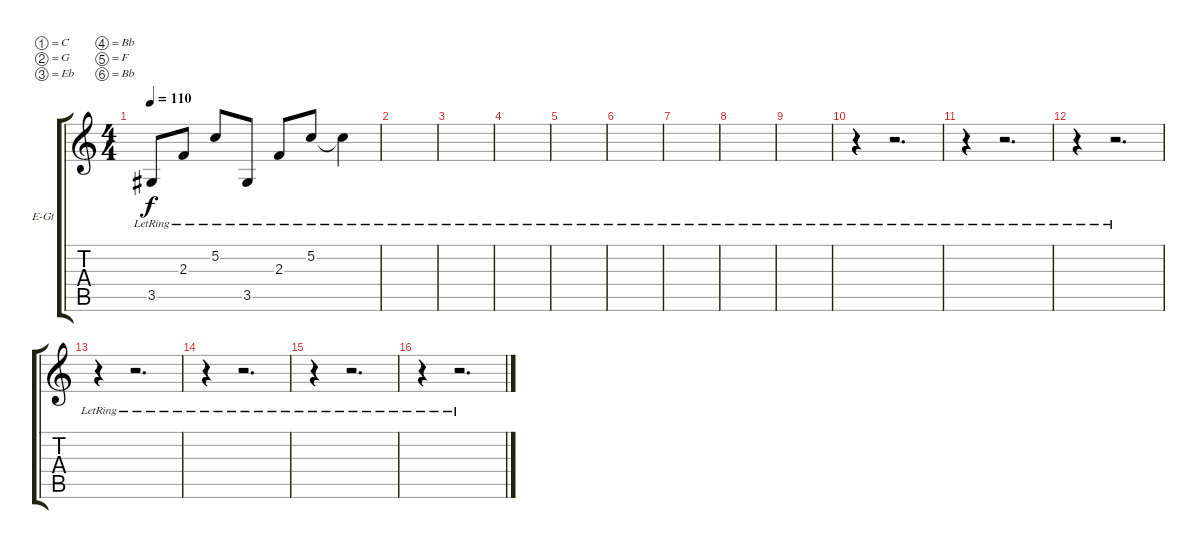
\defaultSystemsLayout 4
\bracketExtendMode groupsimilarinstruments
\firstSystemTrackNameOrientation horizontal
\otherSystemsTrackNameOrientation horizontal
\track ("Clean 2" "E-Gt") {instrument electricguitarclean}
\staff {score tabs}
\tuning (C4 G3 Eb3 Bb2 F2 Bb1)
\ts (4 4)
\tempo 110
\clef g2
\ks c
3.5{lr}.8{dy f} 2.3{lr}.8 5.2{lr}.8 3.5{lr}.8 2.3{lr}.8 5.2{lr}.8 5.2{lr t}.4 |
|
|
|
|
|
|
|
|
r.4 r.2{d} |
r.4 r.2{d} |
r.4 r.2{d} |
r.4 r.2{d} |
r.4 r.2{d} |
r.4 r.2{d} |
r.4 r.2{d}
